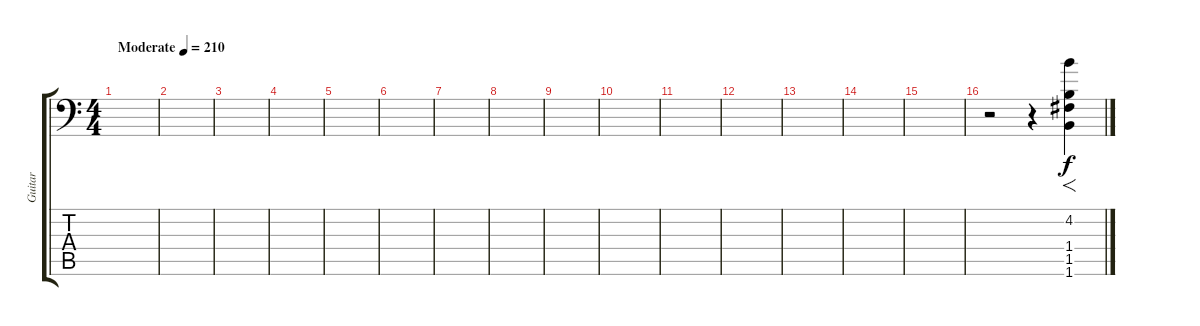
\track ("Guitar" "Guitar") {instrument distortionguitar}
\staff {score tabs}
\tuning (C4 G3 Eb3 Bb2 F2 Bb1) {hide}
\ts (4 4)
\tempo (210 "Moderate")
\clef f4
\ks c
|
|
|
|
|
|
|
|
|
|
|
|
|
|
|
r.2 r.4 (4.2 1.4 1.5 1.6).4{f}
